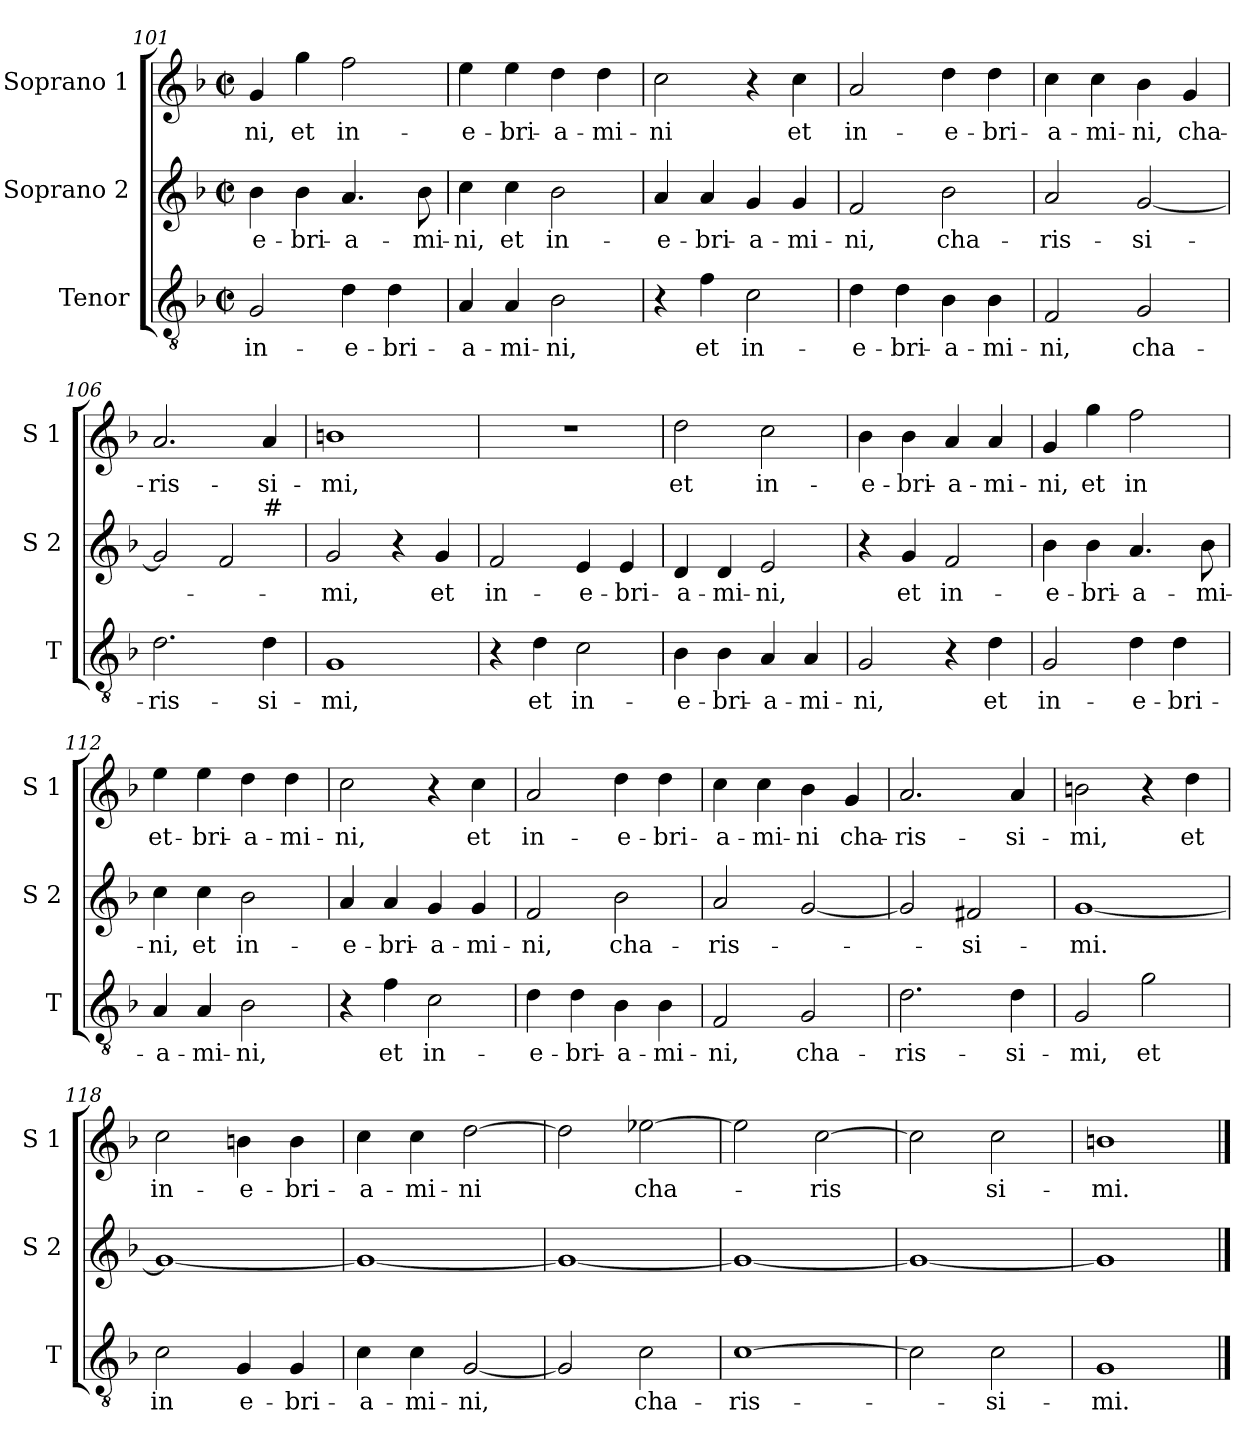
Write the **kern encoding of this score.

**kern	**text	**kern	**text	**kern	**text
*part3	*part3	*part2	*part2	*part1	*part1
*staff3	*staff3	*staff2	*staff2	*staff1	*staff1
*I"Tenor	*	*I"Soprano 2	*	*I"Soprano 1	*
*I'T	*	*I'S 2	*	*I'S 1	*
*clefGv2	*	*clefG2	*	*clefG2	*
*k[b-]	*	*k[b-]	*	*k[b-]	*
*F:	*	*F:	*	*F:	*
*M2/2	*	*M2/2	*	*M2/2	*
*met(c|)	*	*met(c|)	*	*met(c|)	*
=101	=101	=101	=101	=101	=101
!	!LO:LY:b	!	!LO:LY:b	!	!LO:LY:b
2G/	in-	4b-\	-e-	4g/	-ni,
!	!	!	!LO:LY:b	!	!LO:LY:b
.	.	4b-\	-bri-	4gg\	et
!	!LO:LY:b	!	!LO:LY:b	!	!LO:LY:b
4d\	-e-	4.a/	-a-	2ff\	in-
!	!LO:LY:b	!	!	!	!
4d\	-bri-	.	.	.	.
!	!	!	!LO:LY:b	!	!
.	.	8b-\	-mi-	.	.
=102	=102	=102	=102	=102	=102
!	!LO:LY:b	!	!LO:LY:b	!	!LO:LY:b
4A/	-a-	4cc\	-ni,	4ee\	-e-
!	!LO:LY:b	!	!LO:LY:b	!	!LO:LY:b
4A/	-mi-	4cc\	et	4ee\	-bri-
!	!LO:LY:b	!	!LO:LY:b	!	!LO:LY:b
2B-\	-ni,	2b-\	in-	4dd\	-a-
!	!	!	!	!	!LO:LY:b
.	.	.	.	4dd\	-mi-
!!LO:PB:g=z
=103	=103	=103	=103	=103	=103
!	!	!	!LO:LY:b	!	!LO:LY:b
4r	.	4a/	-e-	2cc\	-ni
!	!LO:LY:b	!	!LO:LY:b	!	!
4f\	et	4a/	-bri-	.	.
!	!LO:LY:b	!	!LO:LY:b	!	!
2c\	in-	4g/	-a-	4r	.
!	!	!	!LO:LY:b	!	!LO:LY:b
.	.	4g/	-mi-	4cc\	et
=104	=104	=104	=104	=104	=104
!	!LO:LY:b	!	!LO:LY:b	!	!LO:LY:b
4d\	-e-	2f/	-ni,	2a/	in-
!	!LO:LY:b	!	!	!	!
4d\	-bri-	.	.	.	.
!	!LO:LY:b	!	!LO:LY:b	!	!LO:LY:b
4B-\	-a-	2b-\	cha-	4dd\	-e-
!	!LO:LY:b	!	!	!	!LO:LY:b
4B-\	-mi-	.	.	4dd\	-bri-
=105	=105	=105	=105	=105	=105
!	!LO:LY:b	!	!LO:LY:b	!	!LO:LY:b
2F/	-ni,	2a/	-ris-	4cc\	-a-
!	!	!	!	!	!LO:LY:b
.	.	.	.	4cc\	-mi-
!	!LO:LY:b	!	!LO:LY:b	!	!LO:LY:b
2G/	cha-	[2g/	-si-	4b-\	-ni,
!	!	!	!	!	!LO:LY:b
.	.	.	.	4g/	cha-
=106	=106	=106	=106	=106	=106
!	!LO:LY:b	!	!	!	!LO:LY:b
*	*	*^	*	*	*
2.d\	-ris-	2g/]	2.ryy	.	2.a/	-ris-
.	.	2f/	.	.	.	.
!	!	!	!LO:TX:a:t=#	!	!	!
!	!LO:LY:b	!	!	!	!	!LO:LY:b
4d\	-si-	.	4ryy	.	4a/	-si-
=107	=107	=107	=107	=107	=107	=107
!	!LO:LY:b	!	!	!LO:LY:b	!	!LO:LY:b
*	*	*v	*v	*	*	*
1G	-mi,	2g/	-mi,	1bn	-mi,
.	.	4r	.	.	.
!	!	!	!LO:LY:b	!	!
.	.	4g/	et	.	.
=108	=108	=108	=108	=108	=108
!	!	!	!LO:LY:b	!	!
4r	.	2f/	in-	1r	.
!	!LO:LY:b	!	!	!	!
4d\	et	.	.	.	.
!	!LO:LY:b	!	!LO:LY:b	!	!
2c\	in-	4e/	-e-	.	.
!	!	!	!LO:LY:b	!	!
.	.	4e/	-bri-	.	.
=109	=109	=109	=109	=109	=109
!	!LO:LY:b	!	!LO:LY:b	!	!LO:LY:b
4B-\	-e-	4d/	-a-	2dd\	et
!	!LO:LY:b	!	!LO:LY:b	!	!
4B-\	-bri-	4d/	-mi-	.	.
!	!LO:LY:b	!	!LO:LY:b	!	!LO:LY:b
4A/	-a-	2e/	-ni,	2cc\	in-
!	!LO:LY:b	!	!	!	!
4A/	-mi-	.	.	.	.
!!LO:LB:g=z
=110	=110	=110	=110	=110	=110
!	!LO:LY:b	!	!	!	!LO:LY:b
2G/	-ni,	4r	.	4b-\	-e-
!	!	!	!LO:LY:b	!	!LO:LY:b
.	.	4g/	et	4b-\	-bri-
!	!	!	!LO:LY:b	!	!LO:LY:b
4r	.	2f/	in-	4a/	-a-
!	!LO:LY:b	!	!	!	!LO:LY:b
4d\	et	.	.	4a/	-mi-
=111	=111	=111	=111	=111	=111
!	!LO:LY:b	!	!LO:LY:b	!	!LO:LY:b
2G/	in-	4b-\	-e-	4g/	-ni,
!	!	!	!LO:LY:b	!	!LO:LY:b
.	.	4b-\	-bri-	4gg\	et
!	!LO:LY:b	!	!LO:LY:b	!	!LO:LY:b
4d\	-e-	4.a/	-a-	2ff\	in
!	!LO:LY:b	!	!	!	!
4d\	-bri-	.	.	.	.
!	!	!	!LO:LY:b	!	!
.	.	8b-\	-mi-	.	.
=112	=112	=112	=112	=112	=112
!	!LO:LY:b	!	!LO:LY:b	!	!LO:LY:b
4A/	-a-	4cc\	-ni,	4ee\	et-
!	!LO:LY:b	!	!LO:LY:b	!	!LO:LY:b
4A/	-mi-	4cc\	et	4ee\	-bri-
!	!LO:LY:b	!	!LO:LY:b	!	!LO:LY:b
2B-\	-ni,	2b-\	in-	4dd\	-a-
!	!	!	!	!	!LO:LY:b
.	.	.	.	4dd\	-mi-
=113	=113	=113	=113	=113	=113
!	!	!	!LO:LY:b	!	!LO:LY:b
4r	.	4a/	-e-	2cc\	-ni,
!	!LO:LY:b	!	!LO:LY:b	!	!
4f\	et	4a/	-bri-	.	.
!	!LO:LY:b	!	!LO:LY:b	!	!
2c\	in-	4g/	-a-	4r	.
!	!	!	!LO:LY:b	!	!LO:LY:b
.	.	4g/	-mi-	4cc\	et
=114	=114	=114	=114	=114	=114
!	!LO:LY:b	!	!LO:LY:b	!	!LO:LY:b
4d\	-e-	2f/	-ni,	2a/	in-
!	!LO:LY:b	!	!	!	!
4d\	-bri-	.	.	.	.
!	!LO:LY:b	!	!LO:LY:b	!	!LO:LY:b
4B-\	-a-	2b-\	cha-	4dd\	-e-
!	!LO:LY:b	!	!	!	!LO:LY:b
4B-\	-mi-	.	.	4dd\	-bri-
=115	=115	=115	=115	=115	=115
!	!LO:LY:b	!	!LO:LY:b	!	!LO:LY:b
2F/	-ni,	2a/	-ris-	4cc\	-a-
!	!	!	!	!	!LO:LY:b
.	.	.	.	4cc\	-mi-
!	!LO:LY:b	!	!	!	!LO:LY:b
2G/	cha-	[2g/	.	4b-\	-ni
!	!	!	!	!	!LO:LY:b
.	.	.	.	4g/	cha-
=116	=116	=116	=116	=116	=116
!	!LO:LY:b	!	!	!	!LO:LY:b
2.d\	-ris-	2g/]	.	2.a/	-ris-
!	!	!	!LO:LY:b	!	!
.	.	2f#X/	-si-	.	.
!	!LO:LY:b	!	!	!	!LO:LY:b
4d\	-si-	.	.	4a/	-si-
!!LO:LB:g=z
=117	=117	=117	=117	=117	=117
!	!LO:LY:b	!	!LO:LY:b	!	!LO:LY:b
2G/	-mi,	[1g	-mi.	2bn\	-mi,
!	!LO:LY:b	!	!	!	!
2g\	et	.	.	4r	.
!	!	!	!	!	!LO:LY:b
.	.	.	.	4dd\	et
=118	=118	=118	=118	=118	=118
!	!LO:LY:b	!	!	!	!LO:LY:b
2c\	in	1g_	.	2cc\	in-
!	!LO:LY:b	!	!	!	!LO:LY:b
4G/	e-	.	.	4bn\	-e-
!	!LO:LY:b	!	!	!	!LO:LY:b
4G/	-bri-	.	.	4b\	-bri-
=119	=119	=119	=119	=119	=119
!	!LO:LY:b	!	!	!	!LO:LY:b
4c\	-a-	1g_	.	4cc\	-a-
!	!LO:LY:b	!	!	!	!LO:LY:b
4c\	-mi-	.	.	4cc\	-mi-
!	!LO:LY:b	!	!	!	!LO:LY:b
[2G/	-ni,	.	.	[2dd\	-ni
=120	=120	=120	=120	=120	=120
2G/]	.	1g_	.	2dd\]	.
!	!LO:LY:b	!	!	!	!LO:LY:b
2c\	cha-	.	.	[2ee-X\	cha-
=121	=121	=121	=121	=121	=121
!	!LO:LY:b	!	!	!	!
[1c	-ris-	1g_	.	2ee-\]	.
!	!	!	!	!	!LO:LY:b
.	.	.	.	[2cc\	-ris
=122	=122	=122	=122	=122	=122
2c\]	.	1g_	.	2cc\]	.
!	!LO:LY:b	!	!	!	!LO:LY:b
2c\	-si-	.	.	2cc\	si-
=123	=123	=123	=123	=123	=123
!	!LO:LY:b	!	!	!	!LO:LY:b
1G	-mi.	1g]	.	1bn	-mi.
==	==	==	==	==	==
*-	*-	*-	*-	*-	*-
